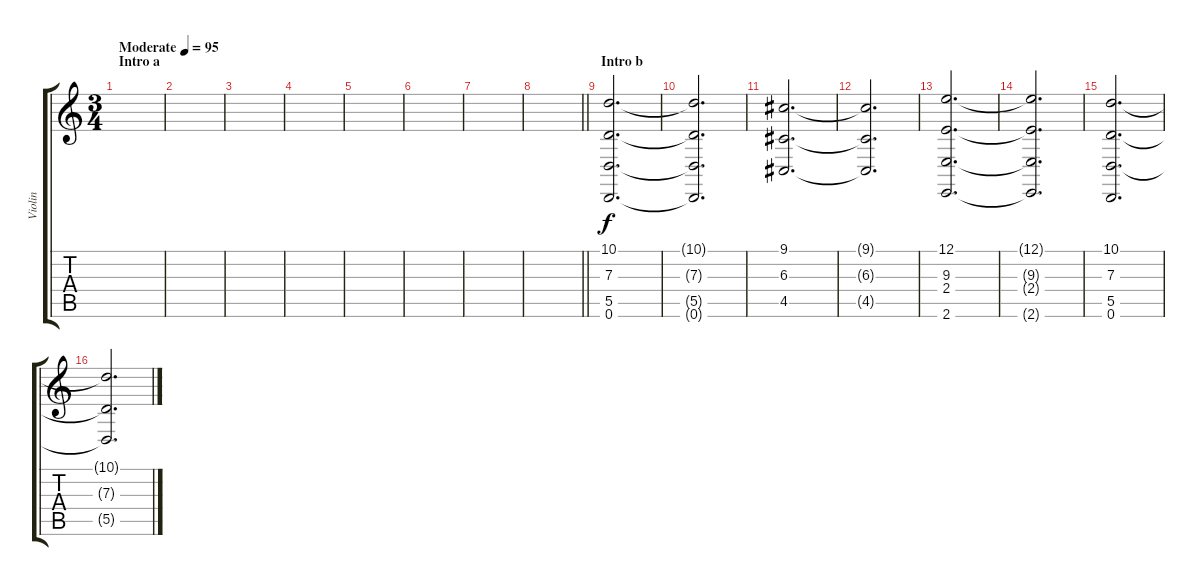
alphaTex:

\track ("Violin" "Violin") {instrument stringensemble2}
\staff {score tabs}
\tuning (E4 B3 G3 D3 A2 D2) {hide}
\ts (3 4)
\section ("" "Intro a")
\tempo (95 "Moderate")
\clef g2
\ks c
|
|
|
|
|
|
|
\barLineRight lightlight
|
\section ("" "Intro b")
(10.1 7.3 5.5 0.6).2{d} |
(10.1{t} 7.3{t} 5.5{t} 0.6{t}).2{d} |
(9.1 6.3 4.5).2{d} |
(9.1{t} 6.3{t} 4.5{t}).2{d} |
(12.1 9.3 2.4 2.6).2{d} |
(12.1{t} 9.3{t} 2.4{t} 2.6{t}).2{d} |
(10.1 7.3 5.5 0.6).2{d} |
(10.1{t} 7.3{t} 5.5{t}).2{d}
